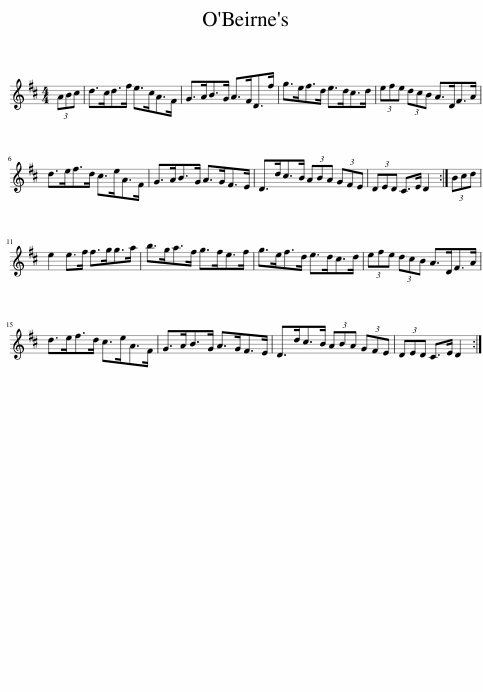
X:1
L:1/8
M:4/4
I:linebreak $
K:D
V:1 treble
V:1
 (3ABc | d>cd>f e>cA>F | G>AB>G A>FD>f | g>ef>d e>dc>d | (3efe (3dcB A>DF>A |$ %5
 d>ef>d c>eA>F | G>AB>G A>GF>E | D>dc>B (3ABA (3GFE | (3DED C>E D2 :| (3Bcd |$ %10
 e2 e>f f>gg>a | b>ga>f g>fe>f | g>ef>d e>dc>d | (3efe (3dcB A>DF>A |$ d>ef>d c>eA>F | %15
 G>AB>G A>GF>E | D>dc>B (3ABA (3GFE | (3DED C>E D2 :| %18
